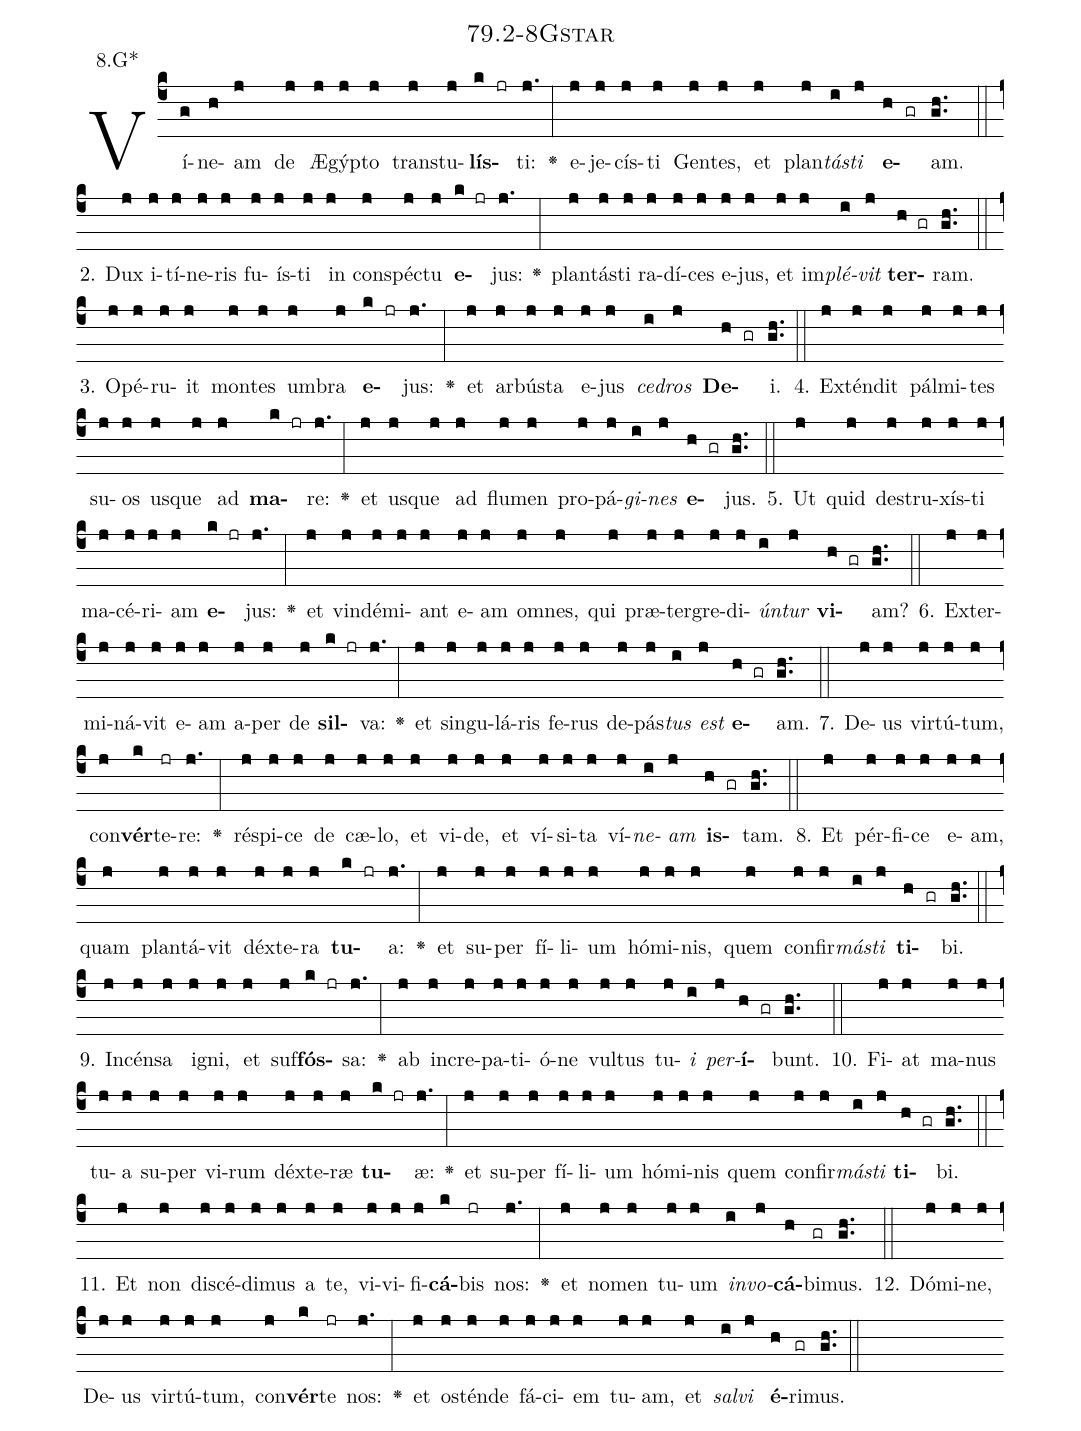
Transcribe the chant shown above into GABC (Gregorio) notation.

name: 79.2-8Gstar;
annotation: 8.G*;
%%
(c4)Ví(g)ne(h)am(j) de(j) Æ(j)gýp(j)to(j) trans(j)tu(j)<b>lís</b>(k jr)ti:(j.) <v>\greheightstar</v>(:) e(j)je(j)cís(j)ti(j) Gen(j)tes,(j) et(j) plan(j)<i>tás</i>(i)<i>ti</i>(j) <b>e</b>(h gr)am.(gh..) (::)
2. Dux(j) i(j)tí(j)ne(j)ris(j) fu(j)ís(j)ti(j) in(j) con(j)spéc(j)tu(j) <b>e</b>(k jr)jus:(j.) <v>\greheightstar</v>(:) plan(j)tás(j)ti(j) ra(j)dí(j)ces(j) e(j)jus,(j) et(j) im(j)<i>plé</i>(i)<i>vit</i>(j) <b>ter</b>(h gr)ram.(gh..) (::)
3. O(j)pé(j)ru(j)it(j) mon(j)tes(j) um(j)bra(j) <b>e</b>(k jr)jus:(j.) <v>\greheightstar</v>(:) et(j) ar(j)bús(j)ta(j) e(j)jus(j) <i>ce</i>(i)<i>dros</i>(j) <b>De</b>(h gr)i.(gh..) (::)
4. Ex(j)tén(j)dit(j) pál(j)mi(j)tes(j) su(j)os(j) us(j)que(j) ad(j) <b>ma</b>(k jr)re:(j.) <v>\greheightstar</v>(:) et(j) us(j)que(j) ad(j) flu(j)men(j) pro(j)pá(j)<i>gi</i>(i)<i>nes</i>(j) <b>e</b>(h gr)jus.(gh..) (::)
5. Ut(j) quid(j) de(j)stru(j)xís(j)ti(j) ma(j)cé(j)ri(j)am(j) <b>e</b>(k jr)jus:(j.) <v>\greheightstar</v>(:) et(j) vin(j)dé(j)mi(j)ant(j) e(j)am(j) om(j)nes,(j) qui(j) præ(j)ter(j)gre(j)di(j)<i>ún</i>(i)<i>tur</i>(j) <b>vi</b>(h gr)am?(gh..) (::)
6. Ex(j)ter(j)mi(j)ná(j)vit(j) e(j)am(j) a(j)per(j) de(j) <b>sil</b>(k jr)va:(j.) <v>\greheightstar</v>(:) et(j) sin(j)gu(j)lá(j)ris(j) fe(j)rus(j) de(j)pás(j)<i>tus</i>(i) <i>est</i>(j) <b>e</b>(h gr)am.(gh..) (::)
7. De(j)us(j) vir(j)tú(j)tum,(j) con(j)<b>vér</b>(k)te(jr)re:(j.) <v>\greheightstar</v>(:) ré(j)spi(j)ce(j) de(j) cæ(j)lo,(j) et(j) vi(j)de,(j) et(j) ví(j)si(j)ta(j) ví(j)<i>ne</i>(i)<i>am</i>(j) <b>is</b>(h gr)tam.(gh..) (::)
8. Et(j) pér(j)fi(j)ce(j) e(j)am,(j) quam(j) plan(j)tá(j)vit(j) déx(j)te(j)ra(j) <b>tu</b>(k jr)a:(j.) <v>\greheightstar</v>(:) et(j) su(j)per(j) fí(j)li(j)um(j) hó(j)mi(j)nis,(j) quem(j) con(j)fir(j)<i>más</i>(i)<i>ti</i>(j) <b>ti</b>(h gr)bi.(gh..) (::)
9. In(j)cén(j)sa(j) i(j)gni,(j) et(j) suf(j)<b>fós</b>(k jr)sa:(j.) <v>\greheightstar</v>(:) ab(j) in(j)cre(j)pa(j)ti(j)ó(j)ne(j) vul(j)tus(j) tu(j)<i>i</i>(i) <i>per</i>(j)<b>í</b>(h gr)bunt.(gh..) (::)
10. Fi(j)at(j) ma(j)nus(j) tu(j)a(j) su(j)per(j) vi(j)rum(j) déx(j)te(j)ræ(j) <b>tu</b>(k jr)æ:(j.) <v>\greheightstar</v>(:) et(j) su(j)per(j) fí(j)li(j)um(j) hó(j)mi(j)nis(j) quem(j) con(j)fir(j)<i>más</i>(i)<i>ti</i>(j) <b>ti</b>(h gr)bi.(gh..) (::)
11. Et(j) non(j) di(j)scé(j)di(j)mus(j) a(j) te,(j) vi(j)vi(j)fi(j)<b>cá</b>(k)bis(jr) nos:(j.) <v>\greheightstar</v>(:) et(j) no(j)men(j) tu(j)um(j) <i>in</i>(i)<i>vo</i>(j)<b>cá</b>(h)bi(gr)mus.(gh..) (::)
12. Dó(j)mi(j)ne,(j) De(j)us(j) vir(j)tú(j)tum,(j) con(j)<b>vér</b>(k)te(jr) nos:(j.) <v>\greheightstar</v>(:) et(j) os(j)tén(j)de(j) fá(j)ci(j)em(j) tu(j)am,(j) et(j) <i>sal</i>(i)<i>vi</i>(j) <b>é</b>(h)ri(gr)mus.(gh..) (::)
